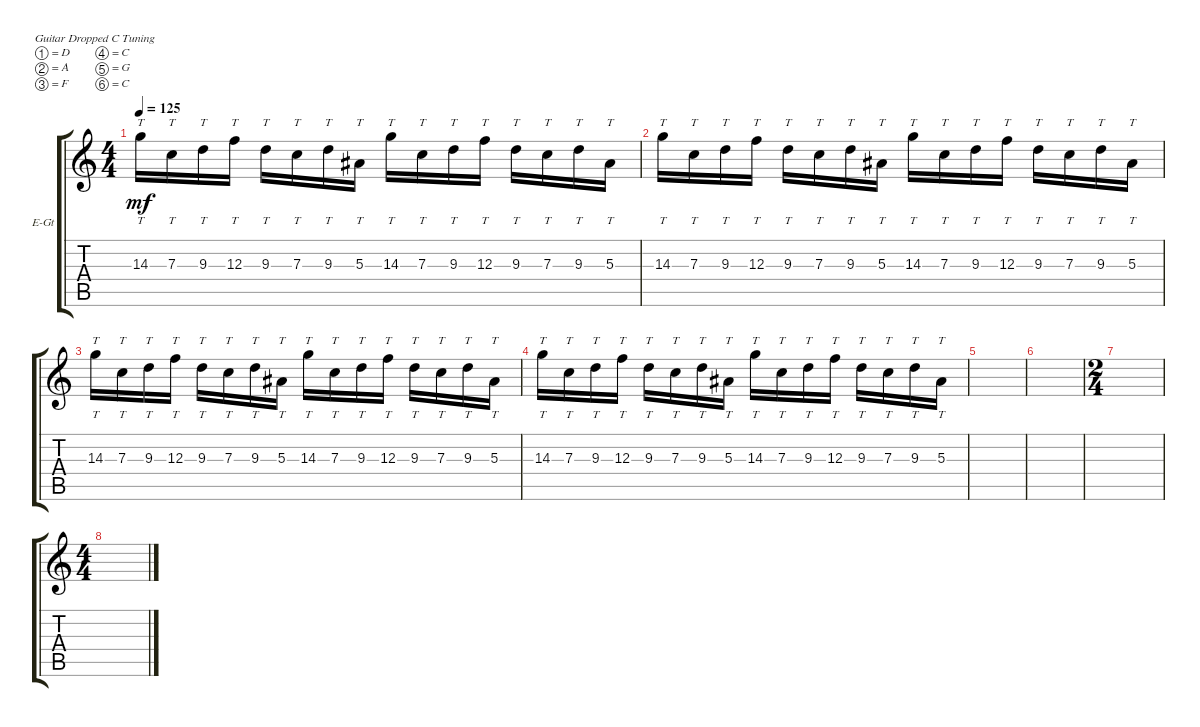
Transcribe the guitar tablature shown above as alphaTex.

\defaultSystemsLayout 4
\bracketExtendMode groupsimilarinstruments
\firstSystemTrackNameOrientation horizontal
\otherSystemsTrackNameOrientation horizontal
\track ("Electric Guitar" "E-Gt") {instrument overdrivenguitar}
\staff {score tabs}
\tuning (D4 A3 F3 C3 G2 C2)
\ts (4 4)
\tempo 125
\clef g2
\ks c
14.3.16{tt dy mf} 7.3.16{tt} 9.3.16{tt} 12.3.16{tt} 9.3.16{tt} 7.3.16{tt} 9.3.16{tt} 5.3.16{tt} 14.3.16{tt} 7.3.16{tt} 9.3.16{tt} 12.3.16{tt} 9.3.16{tt} 7.3.16{tt} 9.3.16{tt} 5.3.16{tt} |
14.3.16{tt} 7.3.16{tt} 9.3.16{tt} 12.3.16{tt} 9.3.16{tt} 7.3.16{tt} 9.3.16{tt} 5.3.16{tt} 14.3.16{tt} 7.3.16{tt} 9.3.16{tt} 12.3.16{tt} 9.3.16{tt} 7.3.16{tt} 9.3.16{tt} 5.3.16{tt} |
14.3.16{tt} 7.3.16{tt} 9.3.16{tt} 12.3.16{tt} 9.3.16{tt} 7.3.16{tt} 9.3.16{tt} 5.3.16{tt} 14.3.16{tt} 7.3.16{tt} 9.3.16{tt} 12.3.16{tt} 9.3.16{tt} 7.3.16{tt} 9.3.16{tt} 5.3.16{tt} |
14.3.16{tt} 7.3.16{tt} 9.3.16{tt} 12.3.16{tt} 9.3.16{tt} 7.3.16{tt} 9.3.16{tt} 5.3.16{tt} 14.3.16{tt} 7.3.16{tt} 9.3.16{tt} 12.3.16{tt} 9.3.16{tt} 7.3.16{tt} 9.3.16{tt} 5.3.16{tt} |
|
|
\ts (2 4)
|
\ts (4 4)
